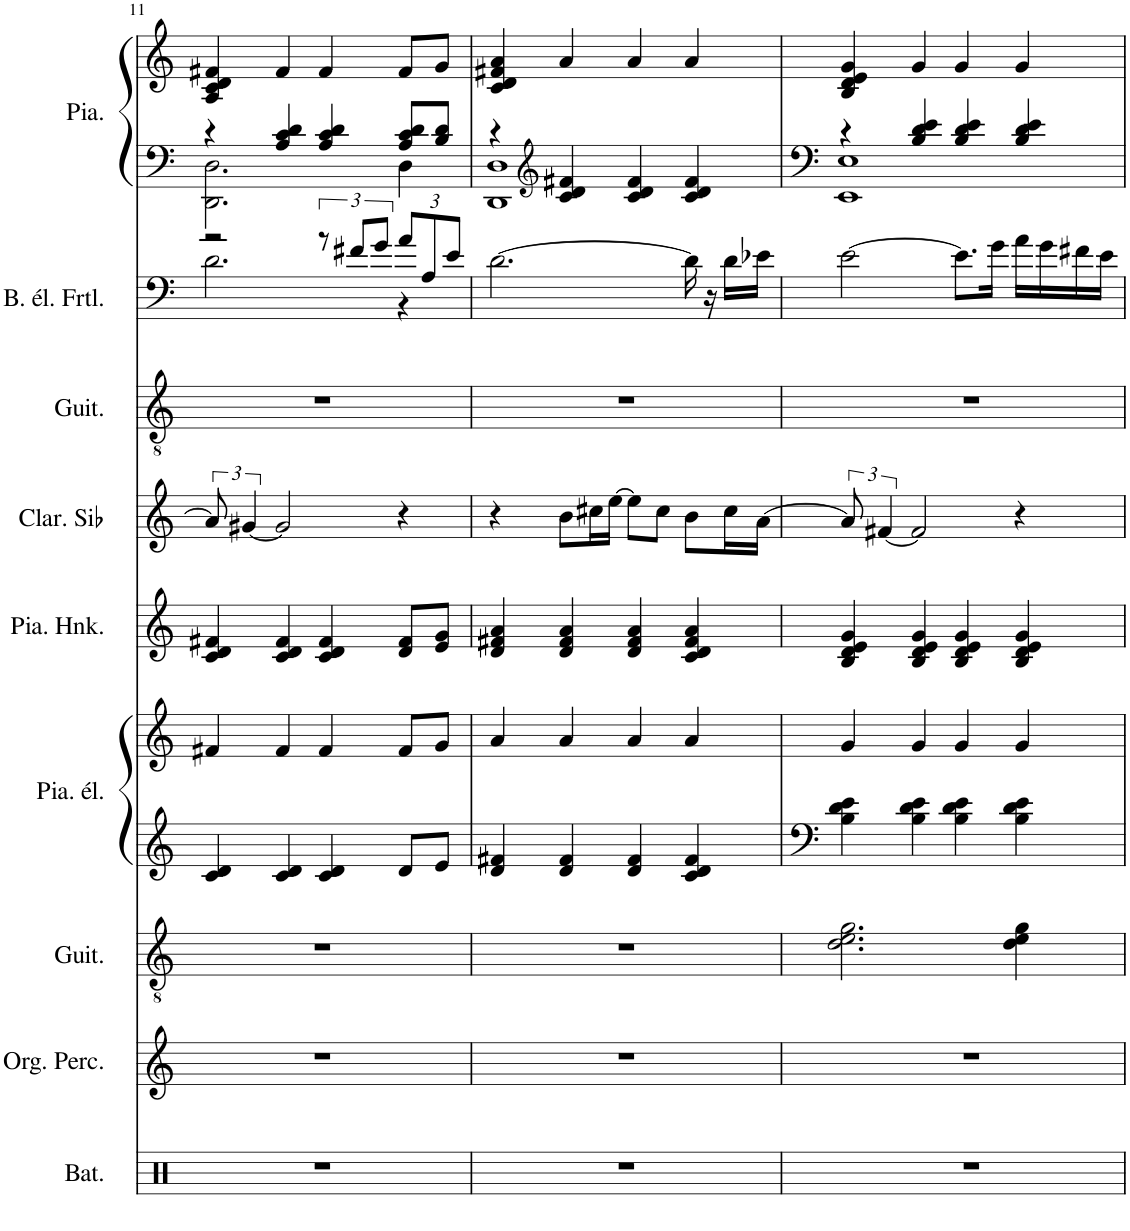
**kern	**kern	**kern	**kern	**kern	**kern	**kern	**kern	**kern	**kern	**kern
*part9	*part8	*part7	*part6	*part6	*part5	*part4	*part3	*part2	*part1	*part1
*staff11	*staff10	*staff9	*staff8	*staff7	*staff6	*staff5	*staff4	*staff3	*staff2	*staff1
*I"Batterie	*I"Orgue percussif, Percussive Organ	*I"Guitare acoustique, Acoustic Guitar (steel)	*I"Piano électrique, Electric Piano 2	*	*I"Piano Honky Tonk, Honky-tonk Piano	*I"Clarinette en Sib	*I"Guitare acoustique, Electric Guitar (jazz)	*I"Basse électrique fretless, Fretless Bass	*I"Piano, Acoustic Grand Piano	*
*I'Bat.	*I'Org. Perc.	*I'Guit.	*I'Pia. él.	*	*I'Pia. Hnk.	*I'Clar. Sib	*I'Guit.	*I'B. él. Frtl.	*I'Pia.	*
!!LO:PB:g=z
*clefX	*clefG2	*clefGv2	*clefG2	*clefG2	*clefG2	*clefG2	*clefGv2	*clefF4	*clefF4	*clefG2
*	*	*	*	*	*	*Trd1c2	*	*Trd7c12	*	*
*k[]	*k[]	*k[]	*k[]	*k[]	*k[]	*k[]	*k[]	*k[]	*k[]	*k[]
*M4/4	*M4/4	*M4/4	*M4/4	*M4/4	*M4/4	*M4/4	*M4/4	*M4/4	*M4/4	*M4/4
=11	=11	=11	=11	=11	=11	=11	=11	=11	=11	=11
*	*	*	*	*	*	*	*	*^	*^	*
1r	1r	1r	4c/ 4d/	4f#X/	4c/ 4d/ 4f#X/	12a/]	1r	2r	2.d\	4r	2.DD\ 2.D\	4A/ 4c/ 4d/ 4f#X/
.	.	.	.	.	.	[6g#X/	.	.	.	.	.	.
.	.	.	4c/ 4d/	4f#/	4c/ 4d/ 4f#/	2g#/]	.	.	.	4A/ 4c/ 4d/	.	4f#/
.	.	.	4c/ 4d/	4f#/	4c/ 4d/ 4f#/	.	.	12r	.	4A/ 4c/ 4d/	.	4f#/
.	.	.	.	.	.	.	.	12f#X/L	.	.	.	.
.	.	.	.	.	.	.	.	12g/J	.	.	.	.
*	*	*	*	*	*	*	*	*Xbrackettup	*	*	*	*
.	.	.	8d/L	8f#/L	8d/ 8f#/L	4r	.	12a/L	4r	8A/ 8c/ 8d/L	4D\	8f#/L
.	.	.	.	.	.	.	.	12A/	.	.	.	.
.	.	.	8e/J	8g/J	8e/ 8g/J	.	.	.	.	8B/ 8d/J	.	8g/J
.	.	.	.	.	.	.	.	12e/J	.	.	.	.
*	*	*	*	*	*	*	*	*v	*v	*	*	*
=12	=12	=12	=12	=12	=12	=12	=12	=12	=12	=12	=12
1r	1r	1r	4d/ 4f#X/	4a/	4d/ 4f#X/ 4a/	4r	1r	[2.d\	4r	1DD 1D	4c/ 4d/ 4f#X/ 4a/
*	*	*	*	*	*	*	*	*	*clefG2	*	*
.	.	.	4d/ 4f#/	4a/	4d/ 4f#/ 4a/	8b\L	.	.	4c/ 4d/ 4f#X/	.	4a/
.	.	.	.	.	.	16cc#X\L	.	.	.	.	.
.	.	.	.	.	.	[16ee\JJ	.	.	.	.	.
.	.	.	4d/ 4f#/	4a/	4d/ 4f#/ 4a/	8ee\L]	.	.	4c/ 4d/ 4f#/	.	4a/
.	.	.	.	.	.	8cc#\J	.	.	.	.	.
.	.	.	4c/ 4d/ 4f#/	4a/	4c/ 4d/ 4f#/ 4a/	8b\L	.	16d\]	4c/ 4d/ 4f#/	.	4a/
.	.	.	.	.	.	.	.	16r	.	.	.
.	.	.	.	.	.	16cc#\L	.	16d\LL	.	.	.
.	.	.	.	.	.	[16a\JJ	.	16e-X\JJ	.	.	.
=13	=13	=13	=13	=13	=13	=13	=13	=13	=13	=13	=13
1r	1r	2.d\ 2.e\ 2.g\	4B\ 4d\ 4e\	4g/	4B/ 4d/ 4e/ 4g/	12a/]	1r	[2e\	4r	1EE 1E	4B/ 4d/ 4e/ 4g/
.	.	.	.	.	.	[6f#X/	.	.	.	.	.
.	.	.	4B\ 4d\ 4e\	4g/	4B/ 4d/ 4e/ 4g/	2f#/]	.	.	4B/ 4d/ 4e/	.	4g/
.	.	.	4B\ 4d\ 4e\	4g/	4B/ 4d/ 4e/ 4g/	.	.	8.e\L]	4B/ 4d/ 4e/	.	4g/
.	.	.	.	.	.	.	.	16g\Jk	.	.	.
.	.	4d\ 4e\ 4g\	4B\ 4d\ 4e\	4g/	4B/ 4d/ 4e/ 4g/	4r	.	16a\LL	4B/ 4d/ 4e/	.	4g/
.	.	.	.	.	.	.	.	16g\	.	.	.
.	.	.	.	.	.	.	.	16f#X\	.	.	.
.	.	.	.	.	.	.	.	16e\JJ	.	.	.
*	*	*	*	*	*	*	*	*	*v	*v	*
=	=	=	=	=	=	=	=	=	=	=
*-	*-	*-	*-	*-	*-	*-	*-	*-	*-	*-
